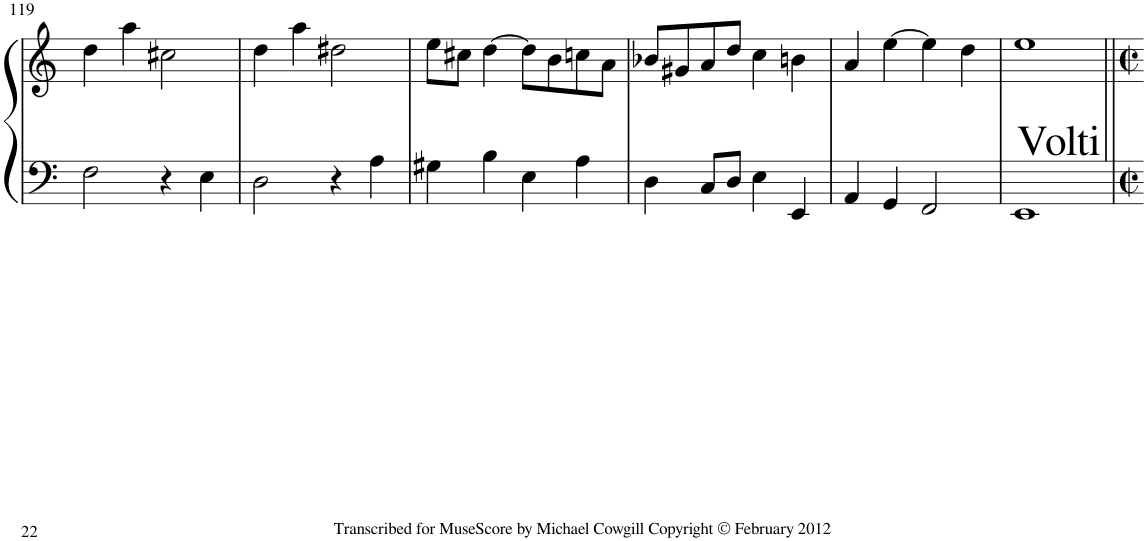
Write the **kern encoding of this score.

**kern	**kern
*part1	*part1
*staff2	*staff1
*I"Organ	*
!!LO:PB:g=z
*clefF4	*clefG2
*k[]	*k[]
*M4/4	*M4/4
*met(c)	*met(c)
=119	=119
2F\	4dd\
.	4aa\
4r	2cc#X\
4E\	.
=120	=120
2D\	4dd\
.	4aa\
4r	2dd#X\
4A\	.
=121	=121
4G#X\	8ee\L
.	8cc#X\J
4B\	[4dd\
4E\	8dd\L]
.	8b\
4A\	8ccn\
.	8a\J
=122	=122
4D\	8b-X/L
.	8g#X/
8C/L	8a/
8D/J	8dd/J
4E\	4cc\
4EE/	4bn\
=123	=123
4AA/	4a/
4GG/	[4ee\
2FF/	4ee\]
.	4dd\
=124	=124
!LO:TX:a:t=Volti	!
1EE	1ee
=||	=||
*-	*-
